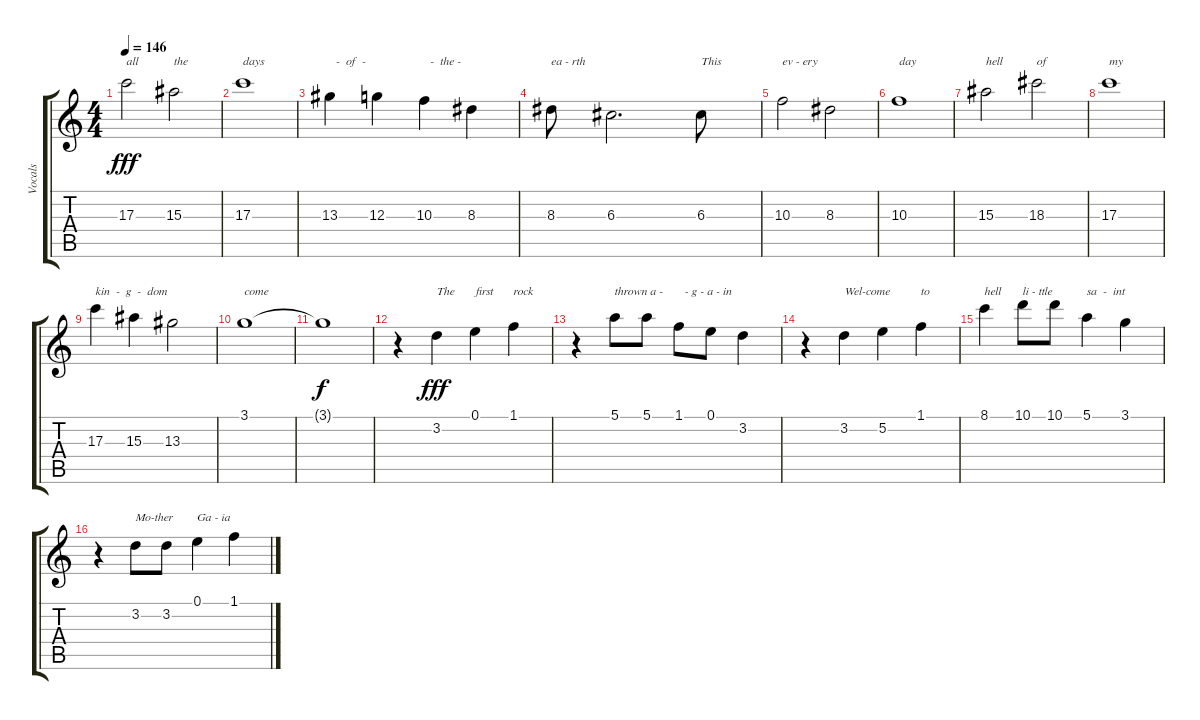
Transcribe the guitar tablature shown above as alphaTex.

\track ("Vocals" "Vocals") {instrument contrabass}
\staff {score tabs}
\tuning (E4 B3 G3 D3 A2 E2) {hide}
\ts (4 4)
\tempo 146
\clef g2
\ks c
17.3.2{txt "all" dy fff} 15.3.2{txt "the"} |
17.3.1{txt "days"} |
13.3.4{txt "  -  of  -"} 12.3.4 10.3.4{txt "  -  the -"} 8.3.4 |
8.3.8{txt "ea - rth"} 6.3.2{d} 6.3.8{txt "This"} |
10.3.2{txt "ev - ery"} 8.3.2 |
10.3.1{txt "day"} |
15.3.2{txt "hell"} 18.3.2{txt "of"} |
17.3.1{txt "my"} |
17.3.4{txt "kin  -  g  -  dom"} 15.3.4 13.3.2 |
3.1.1{txt "come"} |
3.1{t}.1{dy f} |
r.4{instrument lead1square} 3.2.4{txt "The" dy fff} 0.1.4{txt "first"} 1.1.4{txt "rock"} |
r.4 5.1.8{txt "thrown a -"} 5.1.8 1.1.8{txt "  - g - a - in"} 0.1.8 3.2.4 |
r.4 3.2.4{txt "Wel-come"} 5.2.4 1.1.4{txt "to"} |
8.1.4{txt "hell"} 10.1.8{txt "li - ttle"} 10.1.8 5.1.4{txt "sa  -  int"} 3.1.4 |
r.4 3.2.8{txt "Mo-ther"} 3.2.8 0.1.4{txt "Ga - ia"} 1.1.4
